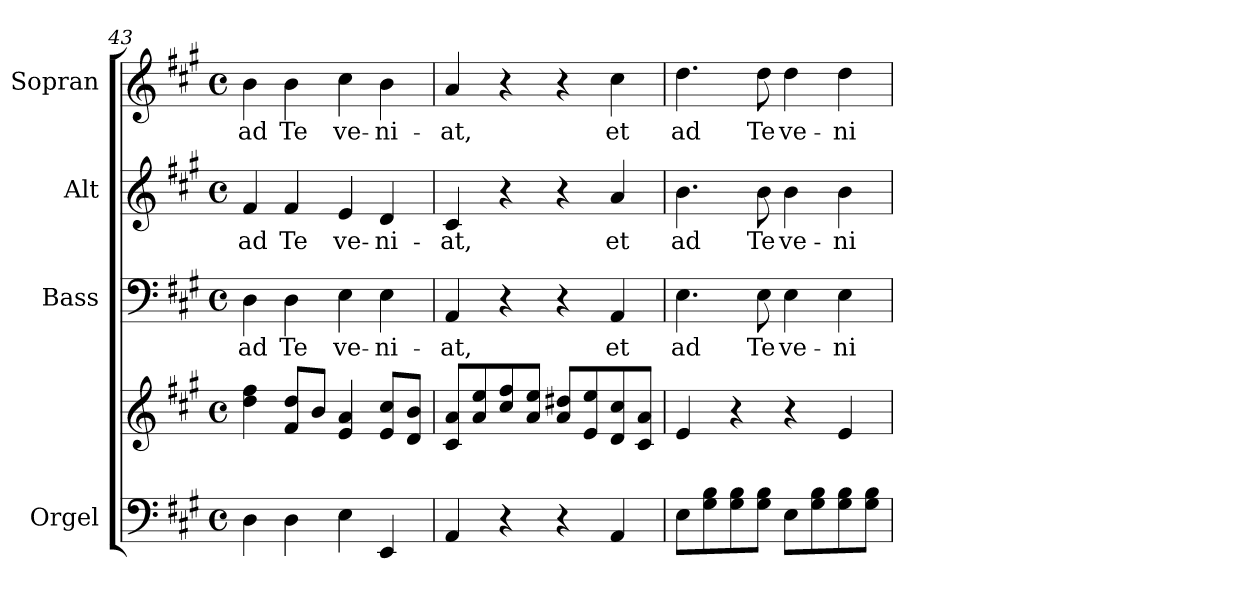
**kern	**kern	**kern	**text	**kern	**text	**kern	**text
*part4	*part4	*part3	*part3	*part2	*part2	*part1	*part1
*staff5	*staff4	*staff3	*staff3	*staff2	*staff2	*staff1	*staff1
*I"Orgel	*	*I"Bass	*	*I"Alt	*	*I"Sopran	*
*I'Org.	*	*I'B.	*	*I'A.	*	*I'S.	*
*clefF4	*clefG2	*clefF4	*	*clefG2	*	*clefG2	*
*k[f#c#g#]	*k[f#c#g#]	*k[f#c#g#]	*	*k[f#c#g#]	*	*k[f#c#g#]	*
*A:	*A:	*A:	*	*A:	*	*A:	*
*M4/4	*M4/4	*M4/4	*	*M4/4	*	*M4/4	*
*met(c)	*met(c)	*met(c)	*	*met(c)	*	*met(c)	*
=43	=43	=43	=43	=43	=43	=43	=43
!	!	!	!LO:LY:b	!	!LO:LY:b	!	!LO:LY:b
4D\	4dd\ 4ff#\	4D\	ad	4f#/	ad	4b\	ad
!	!	!	!LO:LY:b	!	!LO:LY:b	!	!LO:LY:b
4D\	8f#/ 8dd/L	4D\	Te	4f#/	Te	4b\	Te
.	8b/J	.	.	.	.	.	.
!	!	!	!LO:LY:b	!	!LO:LY:b	!	!LO:LY:b
4E\	4e/ 4a/	4E\	ve-	4e/	ve-	4cc#\	ve-
!	!	!	!LO:LY:b	!	!LO:LY:b	!	!LO:LY:b
4EE/	8e/ 8cc#/L	4E\	-ni-	4d/	-ni-	4b\	-ni-
.	8d/ 8b/J	.	.	.	.	.	.
=44	=44	=44	=44	=44	=44	=44	=44
!	!	!	!LO:LY:b	!	!LO:LY:b	!	!LO:LY:b
4AA/	8c#/ 8a/L	4AA/	-at,	4c#/	-at,	4a/	-at,
.	8a/ 8ee/	.	.	.	.	.	.
4r	8cc#/ 8ff#/	4r	.	4r	.	4r	.
.	8a/ 8ee/J	.	.	.	.	.	.
4r	8a/ 8dd#X/L	4r	.	4r	.	4r	.
.	8e/ 8ee/	.	.	.	.	.	.
!	!	!	!LO:LY:b	!	!LO:LY:b	!	!LO:LY:b
4AA/	8d/ 8cc#/	4AA/	et	4a/	et	4cc#\	et
.	8c#/ 8a/J	.	.	.	.	.	.
=45	=45	=45	=45	=45	=45	=45	=45
!	!	!	!LO:LY:b	!	!LO:LY:b	!	!LO:LY:b
8E\L	4e/	4.E\	ad	4.b\	ad	4.dd\	ad
8G#\ 8B\	.	.	.	.	.	.	.
8G#\ 8B\	4r	.	.	.	.	.	.
!	!	!	!LO:LY:b	!	!LO:LY:b	!	!LO:LY:b
8G#\ 8B\J	.	8E\	Te	8b\	Te	8dd\	Te
!	!	!	!LO:LY:b	!	!LO:LY:b	!	!LO:LY:b
8E\L	4r	4E\	ve-	4b\	ve-	4dd\	ve-
8G#\ 8B\	.	.	.	.	.	.	.
!	!	!	!LO:LY:b	!	!LO:LY:b	!	!LO:LY:b
8G#\ 8B\	4e/	4E\	-ni-	4b\	-ni-	4dd\	-ni-
8G#\ 8B\J	.	.	.	.	.	.	.
=	=	=	=	=	=	=	=
*-	*-	*-	*-	*-	*-	*-	*-
